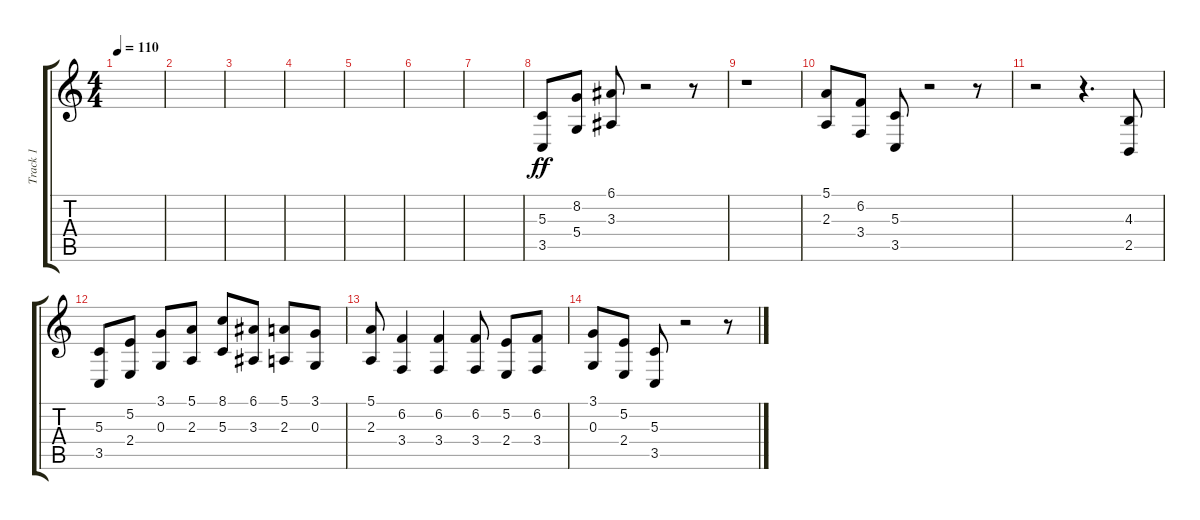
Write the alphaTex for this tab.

\track ("Track 1" "Track 1") {instrument pizzicatostrings}
\staff {score tabs}
\tuning (E4 B3 G3 D3 A2 E2) {hide}
\ts (4 4)
\tempo 110
\clef g2
\ks c
|
|
|
|
|
|
|
(5.3 3.5).8{dy ff} (8.2 5.4).8 (6.1 3.3).8 r.2 r.8 |
r.1 |
(5.1 2.3).8 (6.2 3.4).8 (5.3 3.5).8 r.2 r.8 |
r.2 r.4{d} (4.3 2.5).8 |
(5.3 3.5).8 (5.2 2.4).8 (3.1 0.3).8 (5.1 2.3).8 (8.1 5.3).8 (6.1 3.3).8 (5.1 2.3).8 (3.1 0.3).8 |
(5.1 2.3).8 (6.2 3.4).4 (6.2 3.4).4 (6.2 3.4).8 (5.2 2.4).8 (6.2 3.4).8 |
(3.1 0.3).8 (5.2 2.4).8 (5.3 3.5).8 r.2 r.8
